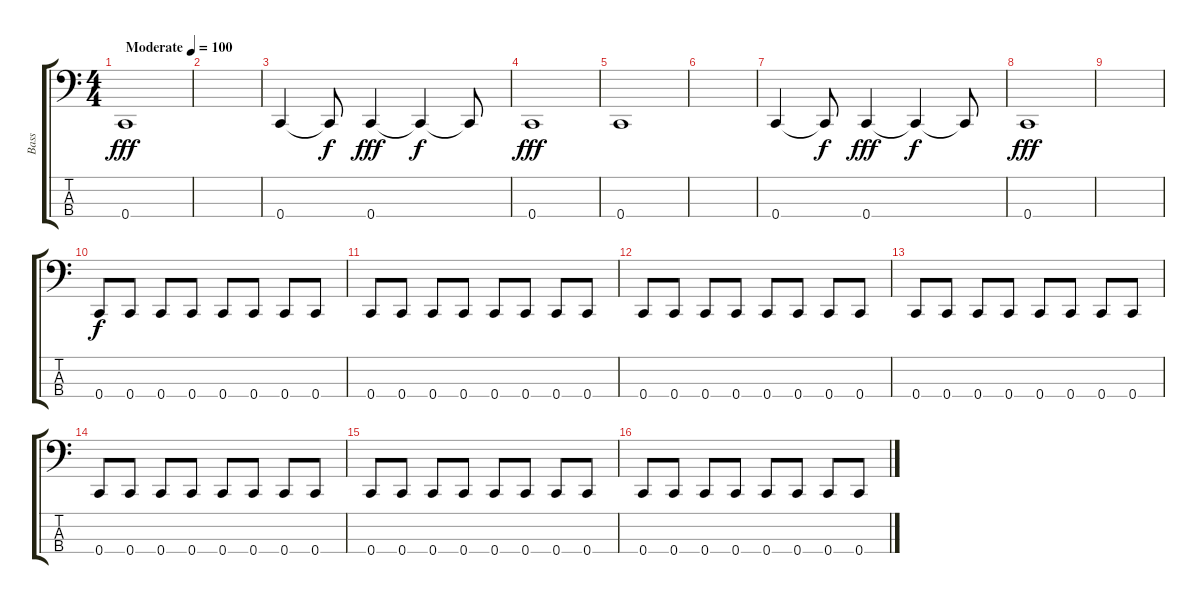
\track ("Bass" "Bass") {instrument electricbassfinger}
\staff {score tabs}
\tuning (Eb2 Bb1 F1 C1) {hide}
\ts (4 4)
\tempo (100 "Moderate")
\clef f4
\ks c
0.4.1{dy fff instrument electricbassfinger} |
|
0.4.4 0.4{t}.8{dy f} 0.4.4{dy fff} 0.4{t}.4{dy f} 0.4{t}.8 |
0.4.1{dy fff} |
0.4.1 |
|
0.4.4 0.4{t}.8{dy f} 0.4.4{dy fff} 0.4{t}.4{dy f} 0.4{t}.8 |
0.4.1{dy fff} |
|
0.4.8{dy f} 0.4.8 0.4.8 0.4.8 0.4.8 0.4.8 0.4.8 0.4.8 |
0.4.8 0.4.8 0.4.8 0.4.8 0.4.8 0.4.8 0.4.8 0.4.8 |
0.4.8 0.4.8 0.4.8 0.4.8 0.4.8 0.4.8 0.4.8 0.4.8 |
0.4.8 0.4.8 0.4.8 0.4.8 0.4.8 0.4.8 0.4.8 0.4.8 |
0.4.8 0.4.8 0.4.8 0.4.8 0.4.8 0.4.8 0.4.8 0.4.8 |
0.4.8 0.4.8 0.4.8 0.4.8 0.4.8 0.4.8 0.4.8 0.4.8 |
0.4.8 0.4.8 0.4.8 0.4.8 0.4.8 0.4.8 0.4.8 0.4.8
